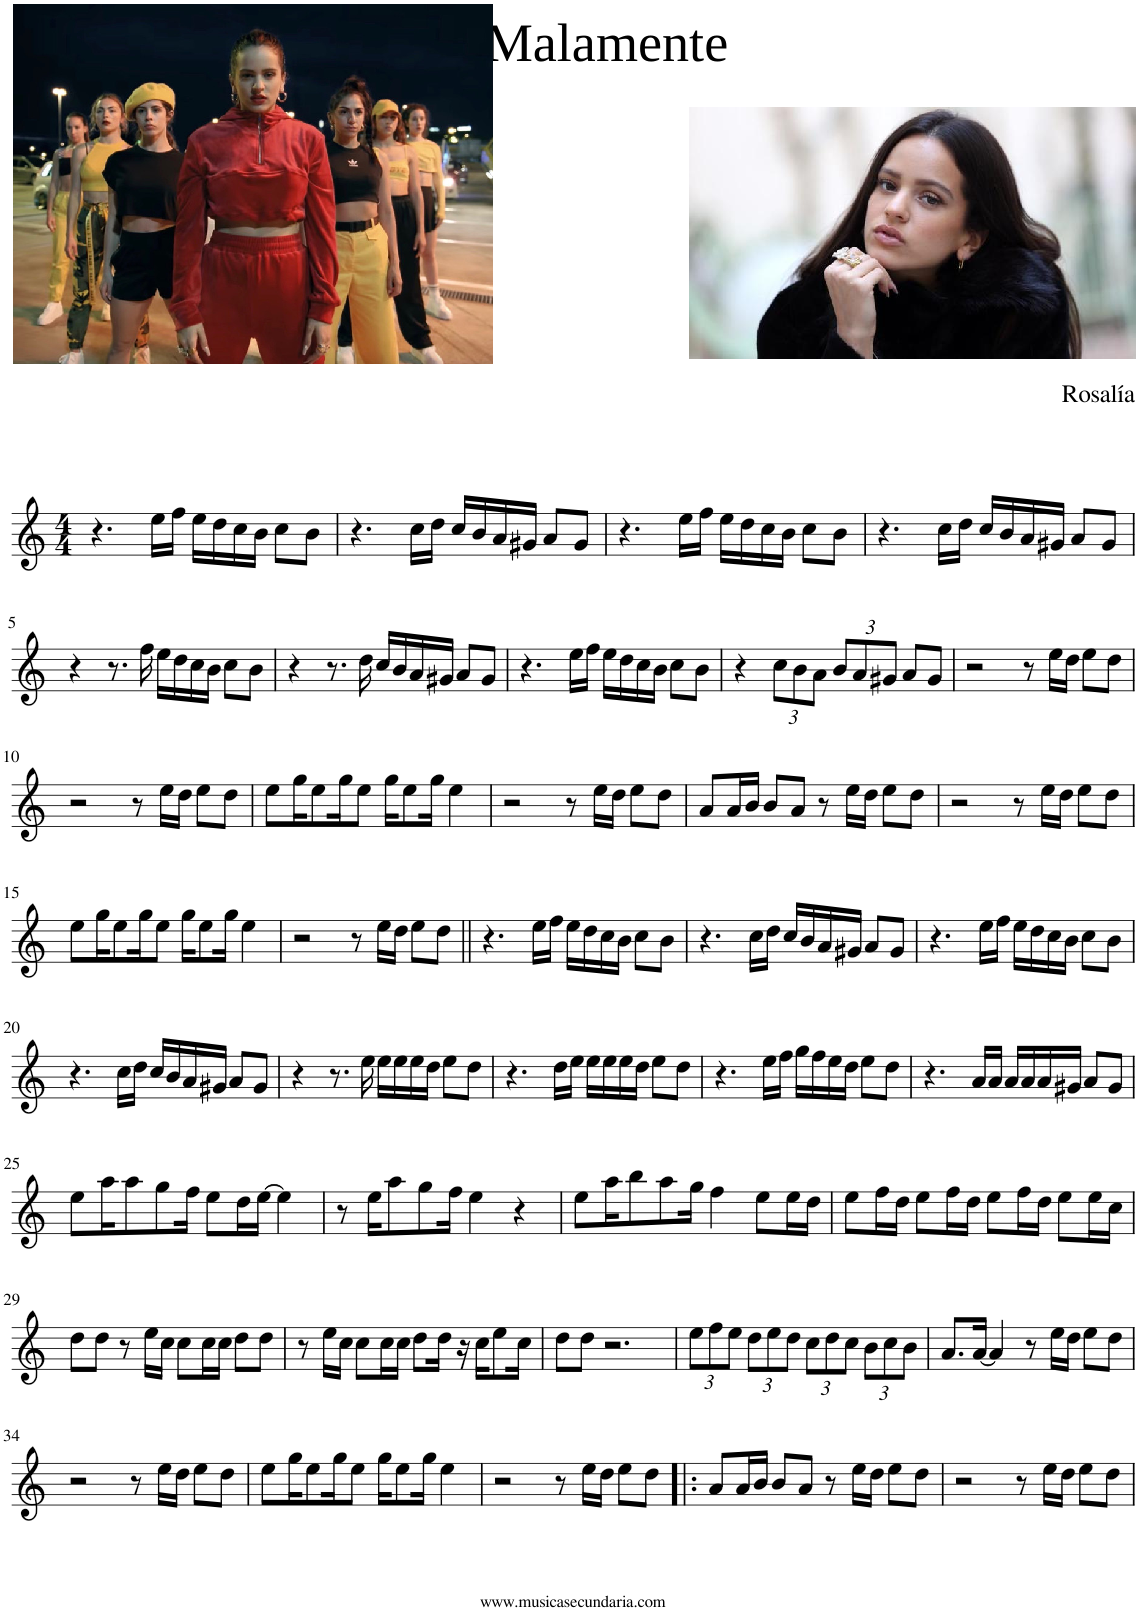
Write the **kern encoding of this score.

**kern
*part1
*staff1
*I"Flauta
*I'Fl.
*clefG2
*k[]
*M4/4
=1
4.r
16ee\LL
16ff\JJ
16ee\LL
16dd\
16cc\
16b\JJ
8cc\L
8b\J
=2
4.r
16cc\LL
16dd\JJ
16cc/LL
16b/
16a/
16g#X/JJ
8a/L
8g#/J
=3
4.r
16ee\LL
16ff\JJ
16ee\LL
16dd\
16cc\
16b\JJ
8cc\L
8b\J
=4
4.r
16cc\LL
16dd\JJ
16cc/LL
16b/
16a/
16g#X/JJ
8a/L
8g#/J
!!LO:LB:g=z
=5
4r
8.r
16ff\
16ee\LL
16dd\
16cc\
16b\JJ
8cc\L
8b\J
=6
4r
8.r
16dd\
16cc/LL
16b/
16a/
16g#X/JJ
8a/L
8g#/J
=7
4.r
16ee\LL
16ff\JJ
16ee\LL
16dd\
16cc\
16b\JJ
8cc\L
8b\J
=8
4r
*Xbrackettup
12cc\L
12b\
12a\J
12b/L
12a/
12g#X/J
8a/L
8g#/J
=9
2r
8r
16ee\LL
16dd\JJ
8ee\L
8dd\J
!!LO:LB:g=z
=10
2r
8r
16ee\LL
16dd\JJ
8ee\L
8dd\J
=11
8ee\L
16gg\K
8ee\
16gg\K
8ee\J
16gg\KL
8ee\
16gg\Jk
4ee\
=12
2r
8r
16ee\LL
16dd\JJ
8ee\L
8dd\J
=13
8a/L
16a/L
16b/JJ
8b/L
8a/J
8r
16ee\LL
16dd\JJ
8ee\L
8dd\J
=14
2r
8r
16ee\LL
16dd\JJ
8ee\L
8dd\J
!!LO:LB:g=z
=15
8ee\L
16gg\K
8ee\
16gg\K
8ee\J
16gg\KL
8ee\
16gg\Jk
4ee\
=16
2r
8r
16ee\LL
16dd\JJ
8ee\L
8dd\J
=17||
4.r
16ee\LL
16ff\JJ
16ee\LL
16dd\
16cc\
16b\JJ
8cc\L
8b\J
=18
4.r
16cc\LL
16dd\JJ
16cc/LL
16b/
16a/
16g#X/JJ
8a/L
8g#/J
=19
4.r
16ee\LL
16ff\JJ
16ee\LL
16dd\
16cc\
16b\JJ
8cc\L
8b\J
!!LO:LB:g=z
=20
4.r
16cc\LL
16dd\JJ
16cc/LL
16b/
16a/
16g#X/JJ
8a/L
8g#/J
=21
4r
8.r
16ee\
16ee\LL
16ee\
16ee\
16dd\JJ
8ee\L
8dd\J
=22
4.r
16dd\LL
16ee\JJ
16ee\LL
16ee\
16ee\
16dd\JJ
8ee\L
8dd\J
=23
4.r
16ee\LL
16ff\JJ
16gg\LL
16ff\
16ee\
16dd\JJ
8ee\L
8dd\J
=24
4.r
16a/LL
16a/JJ
16a/LL
16a/
16a/
16g#X/JJ
8a/L
8g#/J
!!LO:LB:g=z
=25
8ee\L
16aa\K
8aa\
8gg\
16ff\Jk
8ee\L
16dd\L
[16ee\JJ
4ee\]
=26
8r
16ee\KL
8aa\
8gg\
16ff\Jk
4ee\
4r
=27
8ee\L
16aa\K
8bb\
8aa\
16gg\Jk
4ff\
8ee\L
16ee\L
16dd\JJ
=28
8ee\L
16ff\L
16dd\JJ
8ee\L
16ff\L
16dd\JJ
8ee\L
16ff\L
16dd\JJ
8ee\L
16ee\L
16cc\JJ
!!LO:LB:g=z
=29
8dd\L
8dd\J
8r
16ee\LL
16cc\JJ
8cc\L
16cc\L
16cc\JJ
8dd\L
8dd\J
=30
8r
16ee\LL
16cc\JJ
8cc\L
16cc\L
16cc\JJ
8dd\L
16dd\Jk
16r
16cc\KL
8ee\
16cc\Jk
=31
8dd\L
8dd\J
2.r
=32
12ee\L
12ff\
12ee\J
12dd\L
12ee\
12dd\J
12cc\L
12dd\
12cc\J
12b\L
12cc\
12b\J
=33
8.a/L
[16a/Jk
4a/]
8r
16ee\LL
16dd\JJ
8ee\L
8dd\J
!!LO:LB:g=z
=34
2r
8r
16ee\LL
16dd\JJ
8ee\L
8dd\J
=35
8ee\L
16gg\K
8ee\
16gg\K
8ee\J
16gg\KL
8ee\
16gg\Jk
4ee\
=36
2r
8r
16ee\LL
16dd\JJ
8ee\L
8dd\J
=37!|:
8a/L
16a/L
16b/JJ
8b/L
8a/J
8r
16ee\LL
16dd\JJ
8ee\L
8dd\J
=38
2r
8r
16ee\LL
16dd\JJ
8ee\L
8dd\J
=
*-
